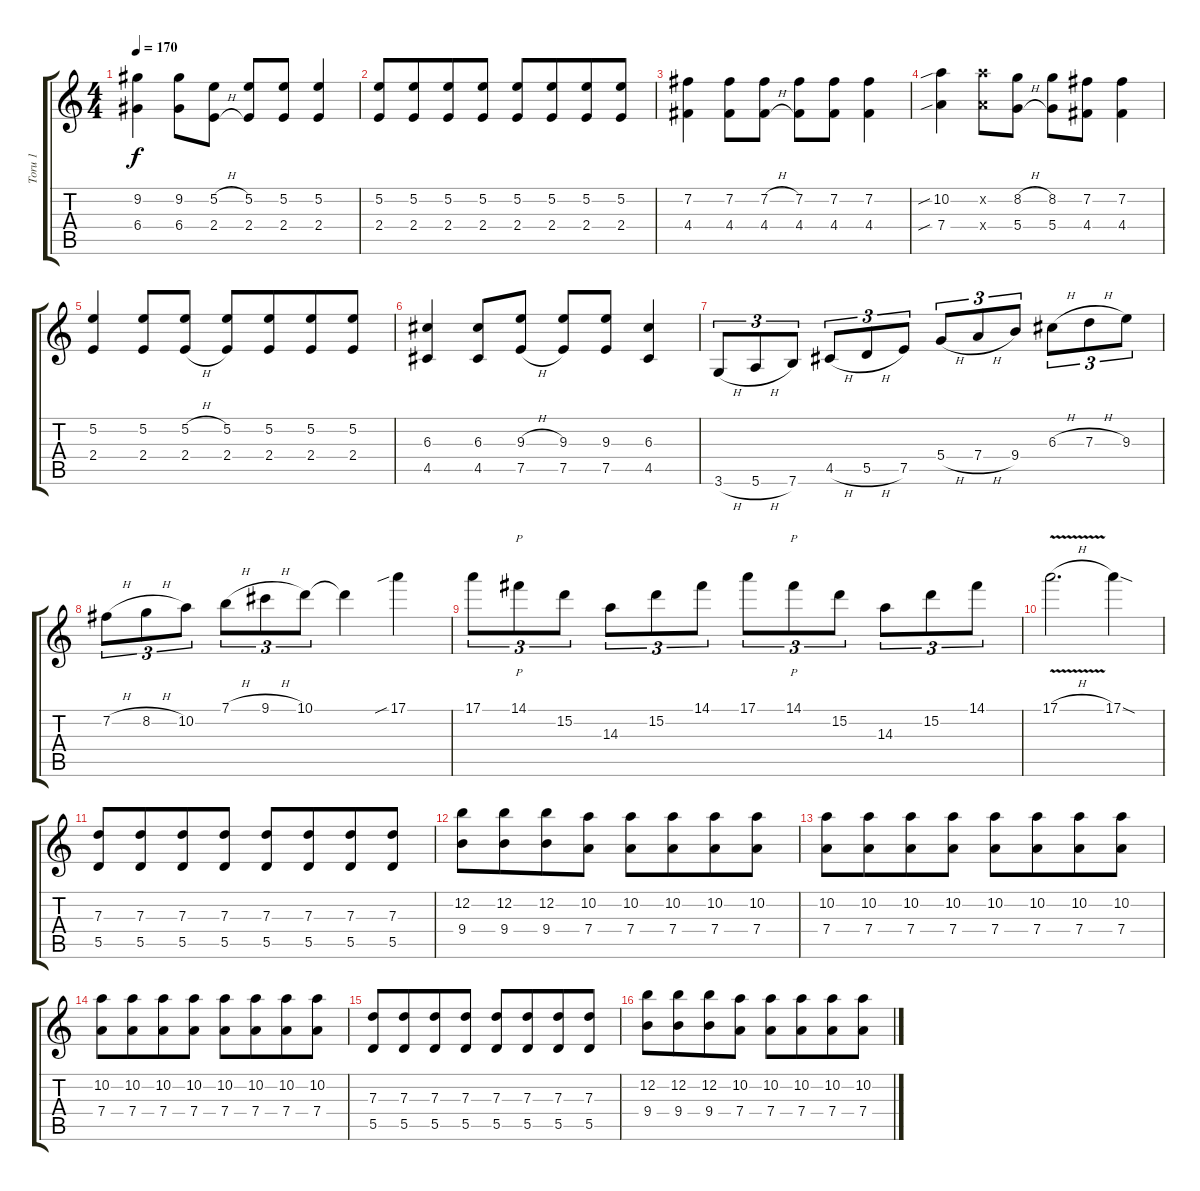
\track ("Toru 1" "Toru 1") {instrument overdrivenguitar}
\staff {score tabs}
\tuning (E4 B3 G3 D3 A2 E2) {hide}
\ts (4 4)
\tempo 170
\clef g2
\ks c
(9.2 6.4).4{dy f} (9.2 6.4).8 (5.2{h} 2.4{h}).8 (5.2 2.4).8 (5.2 2.4).8 (5.2 2.4).4 |
(5.2 2.4).8 (5.2 2.4).8{beam merge} (5.2 2.4).8 (5.2 2.4).8 (5.2 2.4).8 (5.2 2.4).8{beam merge} (5.2 2.4).8 (5.2 2.4).8 |
(7.2 4.4).4 (7.2 4.4).8 (7.2{h} 4.4{h}).8 (7.2 4.4).8 (7.2 4.4).8 (7.2 4.4).4 |
(10.2{sib} 7.4{sib}).4 (10.2{x} 7.4{x}).8 (8.2{h} 5.4{h}).8 (8.2 5.4).8 (7.2 4.4).8 (7.2 4.4).4 |
(5.2 2.4).4 (5.2 2.4).8 (5.2{h} 2.4{h}).8 (5.2 2.4).8 (5.2 2.4).8{beam merge} (5.2 2.4).8 (5.2 2.4).8 |
(6.3 4.5).4 (6.3 4.5).8 (9.3{h} 7.5{h}).8 (9.3 7.5).8{beam Up} (9.3 7.5).8{beam Up} (6.3 4.5).4 |
3.6{h}.8{tu (3 2)} 5.6{h}.8{tu (3 2)} 7.6.8{tu (3 2)} 4.5{h}.8{tu (3 2)} 5.5{h}.8{tu (3 2)} 7.5.8{tu (3 2)} 5.4{h}.8{tu (3 2)} 7.4{h}.8{tu (3 2)} 9.4.8{tu (3 2)} 6.3{h}.8{tu (3 2)} 7.3{h}.8{tu (3 2)} 9.3.8{tu (3 2)} |
7.2{h}.8{tu (3 2)} 8.2{h}.8{tu (3 2)} 10.2.8{tu (3 2)} 7.1{h}.8{tu (3 2)} 9.1{h}.8{tu (3 2)} 10.1.8{tu (3 2)} 10.1{t}.4 17.1{sib}.4 |
17.1.8{tu (3 2)} 14.1.8{p tu (3 2)} 15.2.8{tu (3 2)} 14.3.8{tu (3 2)} 15.2.8{tu (3 2)} 14.1.8{tu (3 2)} 17.1.8{tu (3 2)} 14.1.8{p tu (3 2)} 15.2.8{tu (3 2)} 14.3.8{tu (3 2)} 15.2.8{tu (3 2)} 14.1.8{tu (3 2)} |
17.1{v h}.2{d} 17.1{sod}.4 |
(7.3 5.5).8 (7.3 5.5).8{beam merge} (7.3 5.5).8 (7.3 5.5).8 (7.3 5.5).8 (7.3 5.5).8{beam merge} (7.3 5.5).8 (7.3 5.5).8 |
(12.2 9.4).8{beam Down} (12.2 9.4).8{beam Down beam merge} (12.2 9.4).8{beam Down} (10.2 7.4).8{beam Down} (10.2 7.4).8 (10.2 7.4).8{beam merge} (10.2 7.4).8 (10.2 7.4).8 |
(10.2 7.4).8 (10.2 7.4).8{beam merge} (10.2 7.4).8 (10.2 7.4).8 (10.2 7.4).8 (10.2 7.4).8{beam merge} (10.2 7.4).8 (10.2 7.4).8 |
(10.2 7.4).8 (10.2 7.4).8{beam merge} (10.2 7.4).8 (10.2 7.4).8 (10.2 7.4).8 (10.2 7.4).8{beam merge} (10.2 7.4).8 (10.2 7.4).8 |
(7.3 5.5).8 (7.3 5.5).8{beam merge} (7.3 5.5).8 (7.3 5.5).8 (7.3 5.5).8 (7.3 5.5).8{beam merge} (7.3 5.5).8 (7.3 5.5).8 |
(12.2 9.4).8{beam Down} (12.2 9.4).8{beam Down beam merge} (12.2 9.4).8{beam Down} (10.2 7.4).8{beam Down} (10.2 7.4).8 (10.2 7.4).8{beam merge} (10.2 7.4).8 (10.2 7.4).8
